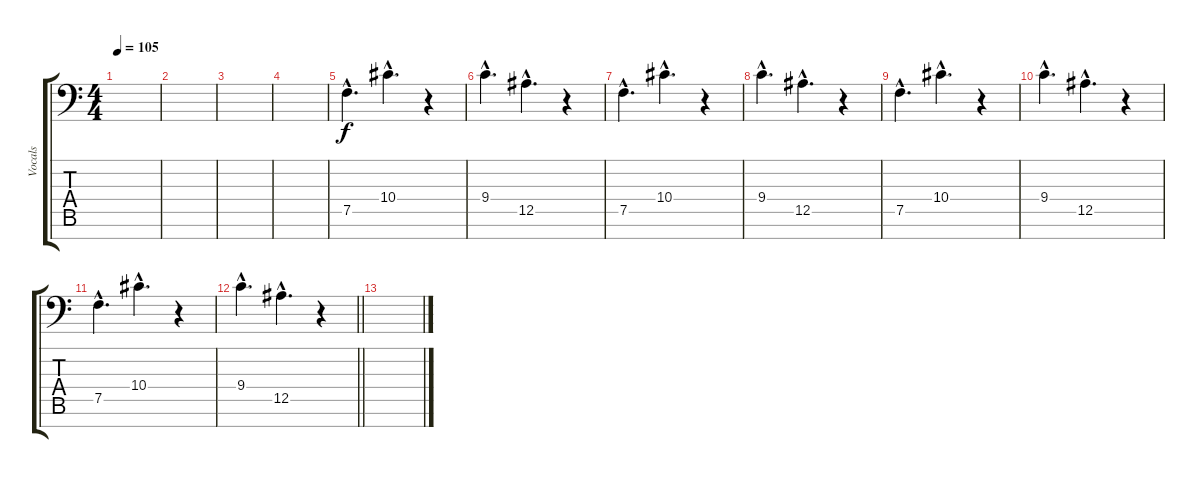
\track ("Vocals" "Vocals") {instrument oboe}
\staff {score tabs}
\tuning (Eb4 Bb3 F3 Eb3 Bb2 F2 Ab1) {hide}
\ts (4 4)
\section ("" "")
\tempo 105
\clef f4
\ks c
|
|
|
|
7.5{hac}.4{d} 10.4{hac}.4{d} r.4 |
9.4{hac}.4{d} 12.5{hac}.4{d} r.4 |
7.5{hac}.4{d} 10.4{hac}.4{d} r.4 |
9.4{hac}.4{d} 12.5{hac}.4{d} r.4 |
7.5{hac}.4{d} 10.4{hac}.4{d} r.4 |
9.4{hac}.4{d} 12.5{hac}.4{d} r.4 |
7.5{hac}.4{d volume 8} 10.4{hac}.4{d} r.4 |
\barLineRight lightlight
9.4{hac}.4{d} 12.5{hac}.4{d} r.4 |
\section ("" "")
